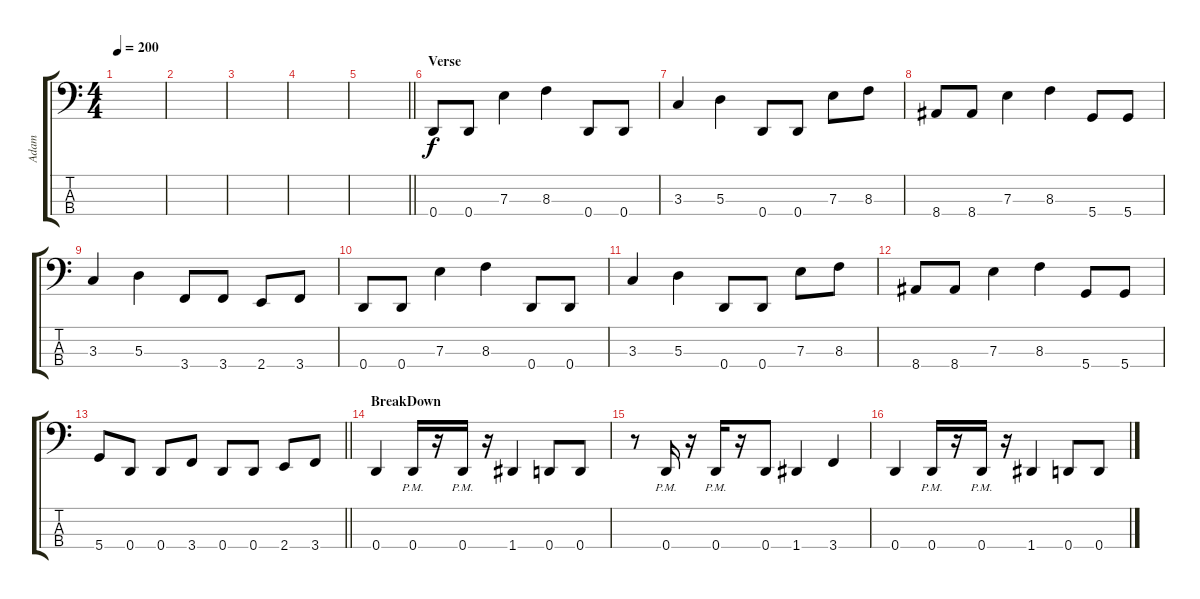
\track ("Adam" "Adam") {instrument electricbasspick}
\staff {score tabs}
\tuning (G2 D2 A1 D1) {hide}
\ts (4 4)
\tempo 200
\clef f4
\ks c
|
|
|
|
\barLineRight lightlight
|
\section ("" "Verse ")
0.4.8 0.4.8 7.3.4 8.3.4 0.4.8 0.4.8 |
3.3.4 5.3.4 0.4.8 0.4.8 7.3.8 8.3.8 |
8.4.8 8.4.8 7.3.4 8.3.4 5.4.8 5.4.8 |
3.3.4 5.3.4 3.4.8 3.4.8 2.4.8 3.4.8 |
0.4.8 0.4.8 7.3.4 8.3.4 0.4.8 0.4.8 |
3.3.4 5.3.4 0.4.8 0.4.8 7.3.8 8.3.8 |
8.4.8 8.4.8 7.3.4 8.3.4 5.4.8 5.4.8 |
\barLineRight lightlight
5.4.8 0.4.8 0.4.8 3.4.8 0.4.8 0.4.8 2.4.8 3.4.8 |
\section ("" "BreakDown")
0.4.4 0.4{pm}.16 r.16 0.4{pm}.16 r.16 1.4.4 0.4.8 0.4.8 |
r.8 0.4{pm}.16 r.16 0.4{pm}.16 r.16 0.4.8 1.4.4 3.4.4 |
0.4.4 0.4{pm}.16 r.16 0.4{pm}.16 r.16 1.4.4 0.4.8 0.4.8
